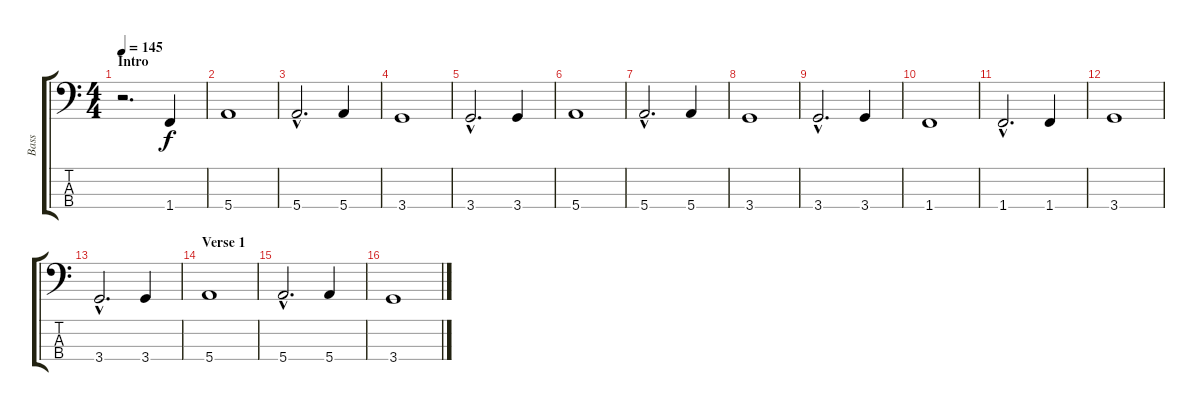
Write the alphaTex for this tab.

\track ("Bass" "Bass") {instrument electricbassfinger}
\staff {score tabs}
\tuning (G2 D2 A1 E1) {hide}
\ts (4 4)
\section ("" "Intro")
\tempo 145
\clef f4
\ks c
r.2{d dy f instrument electricbassfinger} 1.4.4 |
5.4.1 |
5.4{hac}.2{d} 5.4.4 |
3.4.1 |
3.4{hac}.2{d} 3.4.4 |
5.4.1 |
5.4{hac}.2{d} 5.4.4 |
3.4.1 |
3.4{hac}.2{d} 3.4.4 |
1.4.1 |
1.4{hac}.2{d} 1.4.4 |
3.4.1 |
3.4{hac}.2{d} 3.4.4 |
\section ("" "Verse 1")
5.4.1 |
5.4{hac}.2{d} 5.4.4 |
3.4.1
